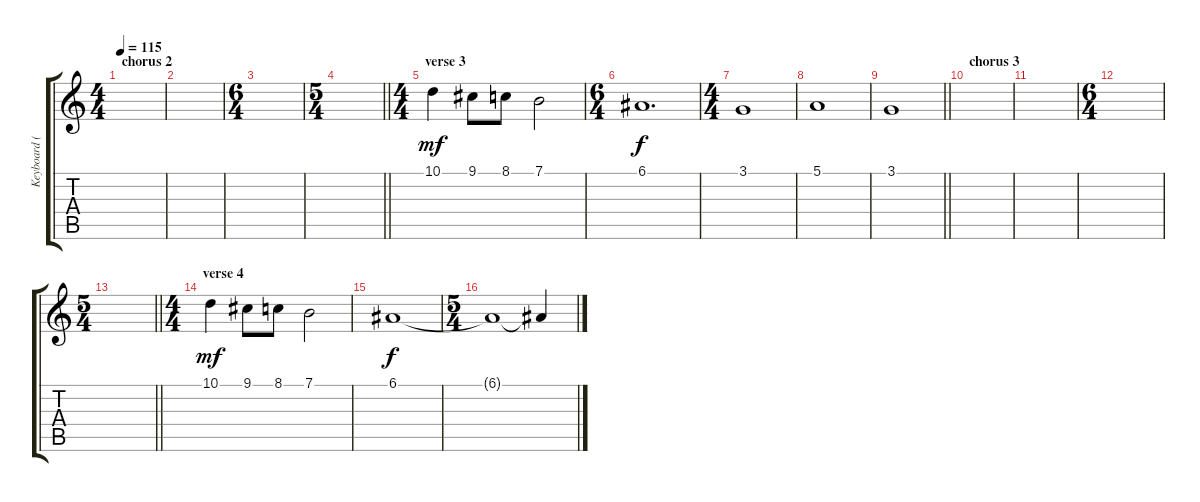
\track ("Keyboard (Wright)" "Keyboard (") {instrument drawbarorgan}
\staff {score tabs}
\tuning (E4 B3 G3 D3 A2 E2) {hide}
\ts (4 4)
\section ("" "chorus 2")
\tempo 115
\clef g2
\ks c
|
|
\ts (6 4)
|
\ts (5 4)
\barLineRight lightlight
|
\ts (4 4)
\section ("" "verse 3")
10.1.4{dy mf} 9.1.8 8.1.8 7.1.2 |
\ts (6 4)
6.1.1{d dy f} |
\ts (4 4)
3.1.1 |
5.1.1 |
\barLineRight lightlight
3.1.1 |
\section ("" "chorus 3")
|
|
\ts (6 4)
|
\ts (5 4)
\barLineRight lightlight
|
\ts (4 4)
\section ("" "verse 4")
10.1.4{dy mf} 9.1.8 8.1.8 7.1.2 |
6.1.1{dy f} |
\ts (5 4)
6.1{t}.1 6.1{t}.4
